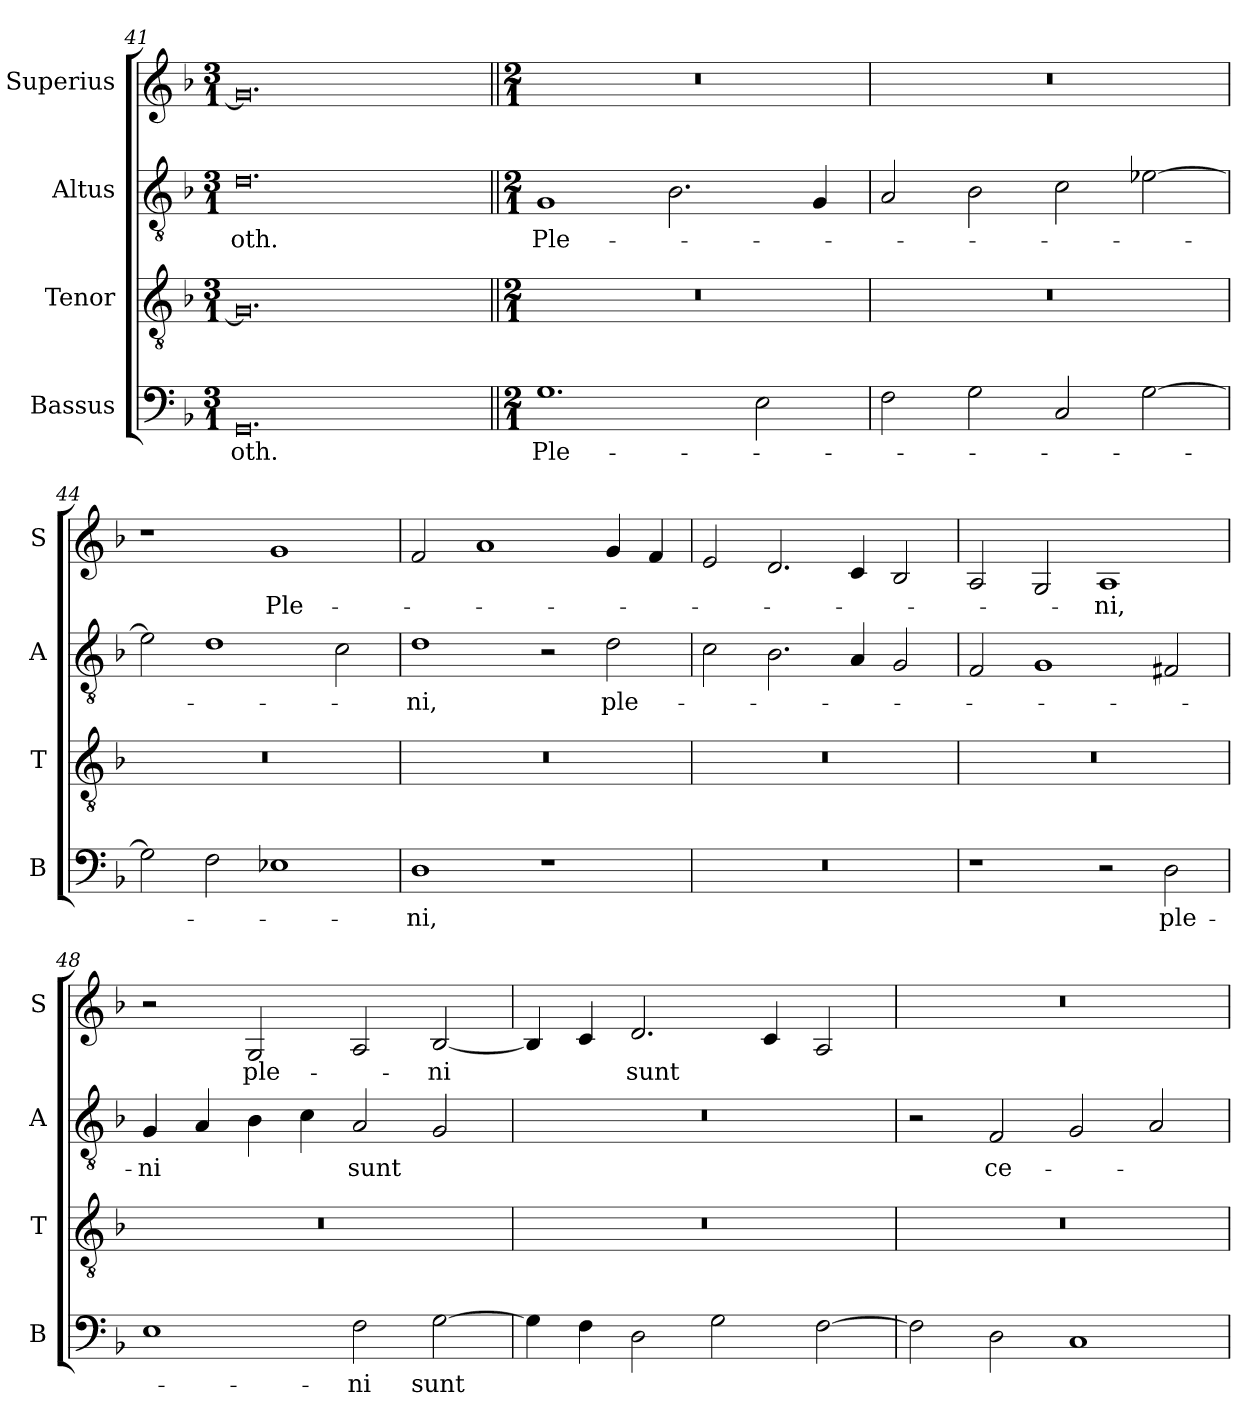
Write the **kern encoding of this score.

**kern	**text	**kern	**kern	**text	**kern	**text
*part4	*part4	*part3	*part2	*part2	*part1	*part1
*staff4	*staff4	*staff3	*staff2	*staff2	*staff1	*staff1
*I"Bassus	*	*I"Tenor	*I"Altus	*	*I"Superius	*
*I'B	*	*I'T	*I'A	*	*I'S	*
*clefF4	*	*clefGv2	*clefGv2	*	*clefG2	*
*k[b-]	*	*k[b-]	*k[b-]	*	*k[b-]	*
*M3/1	*	*M3/1	*M3/1	*	*M3/1	*
=41	=41	=41	=41	=41	=41	=41
!	!LO:LY:i	!	!	!	!	!
0.GG	-oth.	0.G]	0.d	-oth.	0.g]	.
=42||	=42||	=42||	=42||	=42||	=42||	=42||
*M2/1	*	*M2/1	*M2/1	*	*M2/1	*
1.G	Ple-	0r	1G	Ple-	0r	.
.	.	.	2.B-	.	.	.
2E	.	.	.	.	.	.
.	.	.	4G	.	.	.
=43	=43	=43	=43	=43	=43	=43
2F	.	0r	2A	.	0r	.
2G	.	.	2B-	.	.	.
2C	.	.	2c	.	.	.
[2G	.	.	[2e-X	.	.	.
=44	=44	=44	=44	=44	=44	=44
2G]	.	0r	2e-]	.	1r	.
2F	.	.	1d	.	.	.
1E-X	.	.	.	.	1g	Ple-
.	.	.	2c	.	.	.
=45	=45	=45	=45	=45	=45	=45
1D	-ni,	0r	1d	-ni,	2f	.
.	.	.	.	.	1a	.
1r	.	.	2r	.	.	.
!	!	!	!	!LO:LY:i	!	!
.	.	.	2d	ple-	4g	.
.	.	.	.	.	4f	.
=46	=46	=46	=46	=46	=46	=46
0r	.	0r	2c	.	2e	.
.	.	.	2.B-	.	2.d	.
.	.	.	4A	.	4c	.
.	.	.	2G	.	2B-	.
=47	=47	=47	=47	=47	=47	=47
1r	.	0r	2F	.	2A	.
.	.	.	1G	.	2G	.
2r	.	.	.	.	1A	-ni,
!	!LO:LY:i	!	!	!	!	!
2D	ple-	.	2F#X	.	.	.
=48	=48	=48	=48	=48	=48	=48
!	!	!	!	!LO:LY:i	!	!
1E	.	0r	4G	-ni	2r	.
.	.	.	4A	.	.	.
!	!	!	!	!	!	!LO:LY:i
.	.	.	4B-	.	2G	ple-
.	.	.	4c	.	.	.
!	!LO:LY:i	!	!	!	!	!
2F	-ni	.	2A	sunt	2A	.
!	!	!	!	!	!	!LO:LY:i
[2G	sunt	.	2G	.	[2B-	-ni
=49	=49	=49	=49	=49	=49	=49
4G]	.	0r	0r	.	4B-]	.
4F	.	.	.	.	4c	.
2D	.	.	.	.	2.d	sunt
2G	.	.	.	.	.	.
.	.	.	.	.	4c	.
[2F	.	.	.	.	2A	.
=50	=50	=50	=50	=50	=50	=50
2F]	.	0r	2r	.	0r	.
2D	.	.	2F	ce-	.	.
1C	.	.	2G	.	.	.
.	.	.	2A	.	.	.
=	=	=	=	=	=	=
*-	*-	*-	*-	*-	*-	*-
